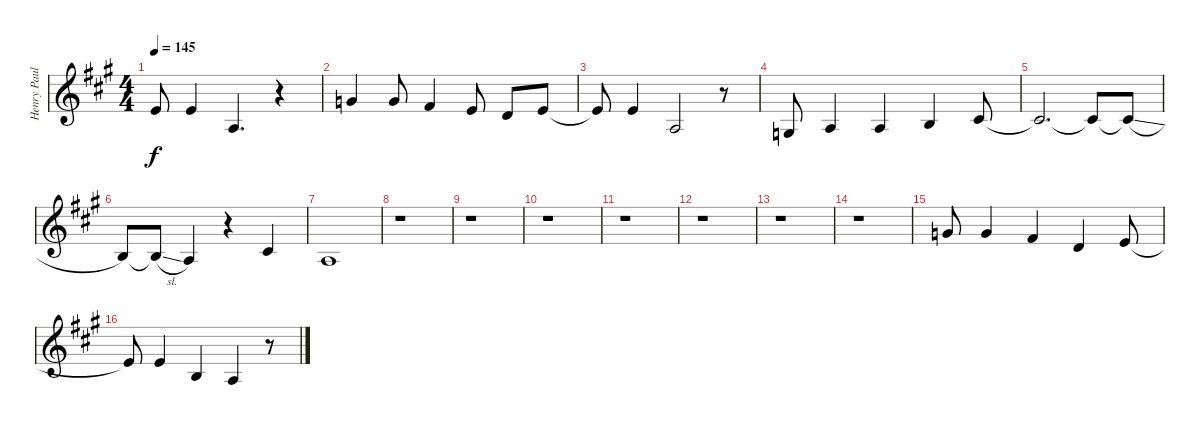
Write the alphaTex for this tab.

\track ("Henry Paul Vocals" "Henry Paul") {instrument englishhorn}
\staff {score}
\tuning (E4 B3 G3 D3 A2 E2) {hide}
\ts (4 4)
\tempo 145
\clef g2
\ks a
5.2{t}.8{dy f} 5.2.4 2.3.4{d} r.4 |
3.1.4 3.1.8 2.1.4 0.1.8 3.2.8 0.1.8 |
0.1{t}.8 0.1.4 2.3.2 r.8 |
0.3.8 2.3.4 2.3.4 4.3.4 6.3.8 |
6.3{t}.2{d} 6.3{t}.8 6.3{sl t}.8 |
4.3.8 4.3{sl t}.8 2.3.4 r.4 2.2.4 |
2.3.1 |
r.1 |
r.1 |
r.1 |
r.1 |
r.1 |
r.1 |
r.1 |
3.1.8 3.1.4 2.1.4 3.2.4 0.1.8 |
0.1{t}.8 0.1.4 4.3.4 2.3.4 r.8
